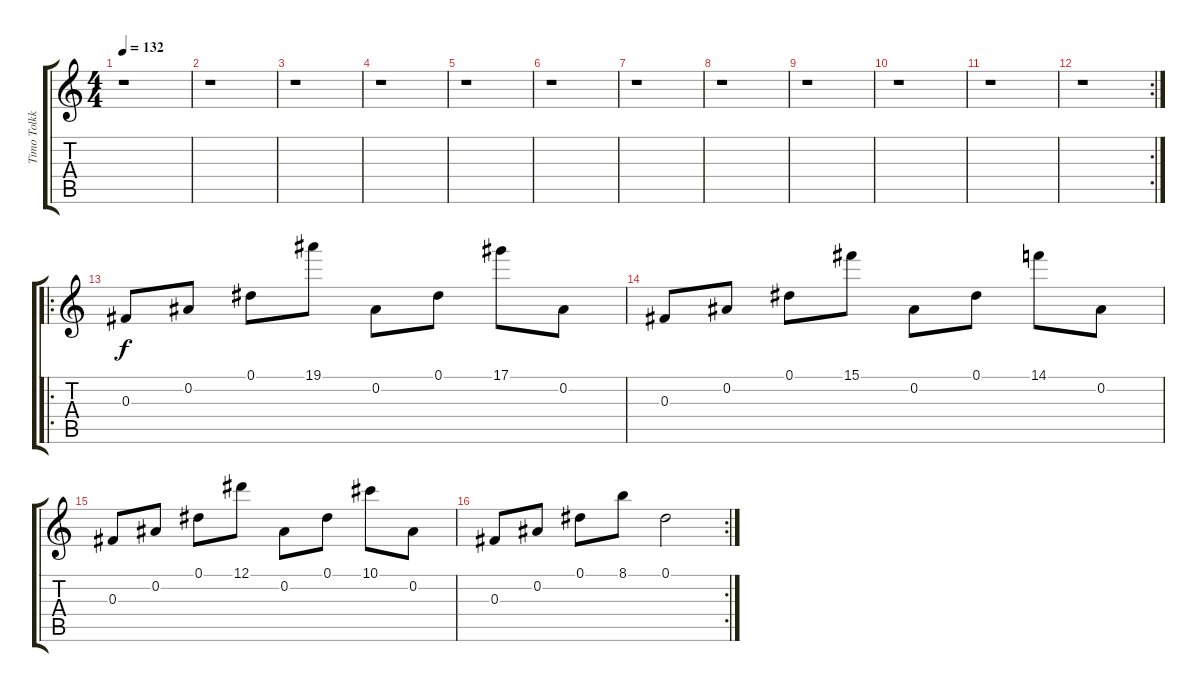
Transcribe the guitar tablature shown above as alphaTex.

\track ("Timo Tolkki (Lead,Rhythm Guitar)" "Timo Tolkk") {instrument distortionguitar}
\staff {score tabs}
\tuning (Eb4 Bb3 Gb3 Db3 Ab2 Eb2) {hide}
\ts (4 4)
\tempo 132
\clef g2
\ks c
r.1{dy f} |
r.1 |
r.1 |
r.1 |
r.1 |
r.1 |
r.1 |
r.1 |
r.1 |
r.1 |
r.1 |
\rc 2
r.1 |
\ro
0.3.8{instrument acousticguitarnylon} 0.2.8 0.1.8 19.1.8 0.2.8 0.1.8 17.1.8 0.2.8 |
0.3.8 0.2.8 0.1.8 15.1.8 0.2.8 0.1.8 14.1.8 0.2.8 |
0.3.8 0.2.8 0.1.8 12.1.8 0.2.8 0.1.8 10.1.8 0.2.8 |
\rc 2
0.3.8 0.2.8 0.1.8 8.1.8 0.1.2
